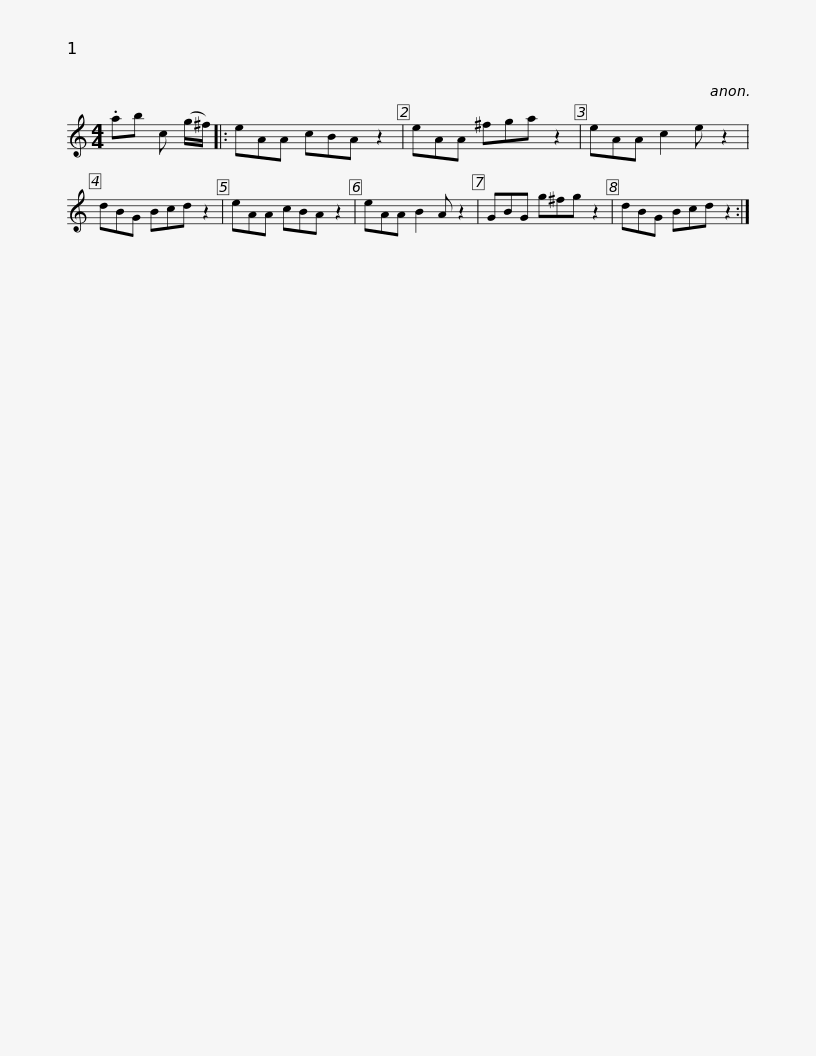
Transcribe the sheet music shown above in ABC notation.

X:1
L:1/8
M:4/4
I:linebreak $
K:C
V:1 treble
V:1
 .ab c (g/^f/) |: eAA cBA z2 | eAA ^fga z2 | eAA c2 e z2 | dBG Bcd z2 | %5
 eAA cBA z2 |$ eAA B2 A z2 | GBG g^fg z2 | dBG Bcd z2 :| %9
